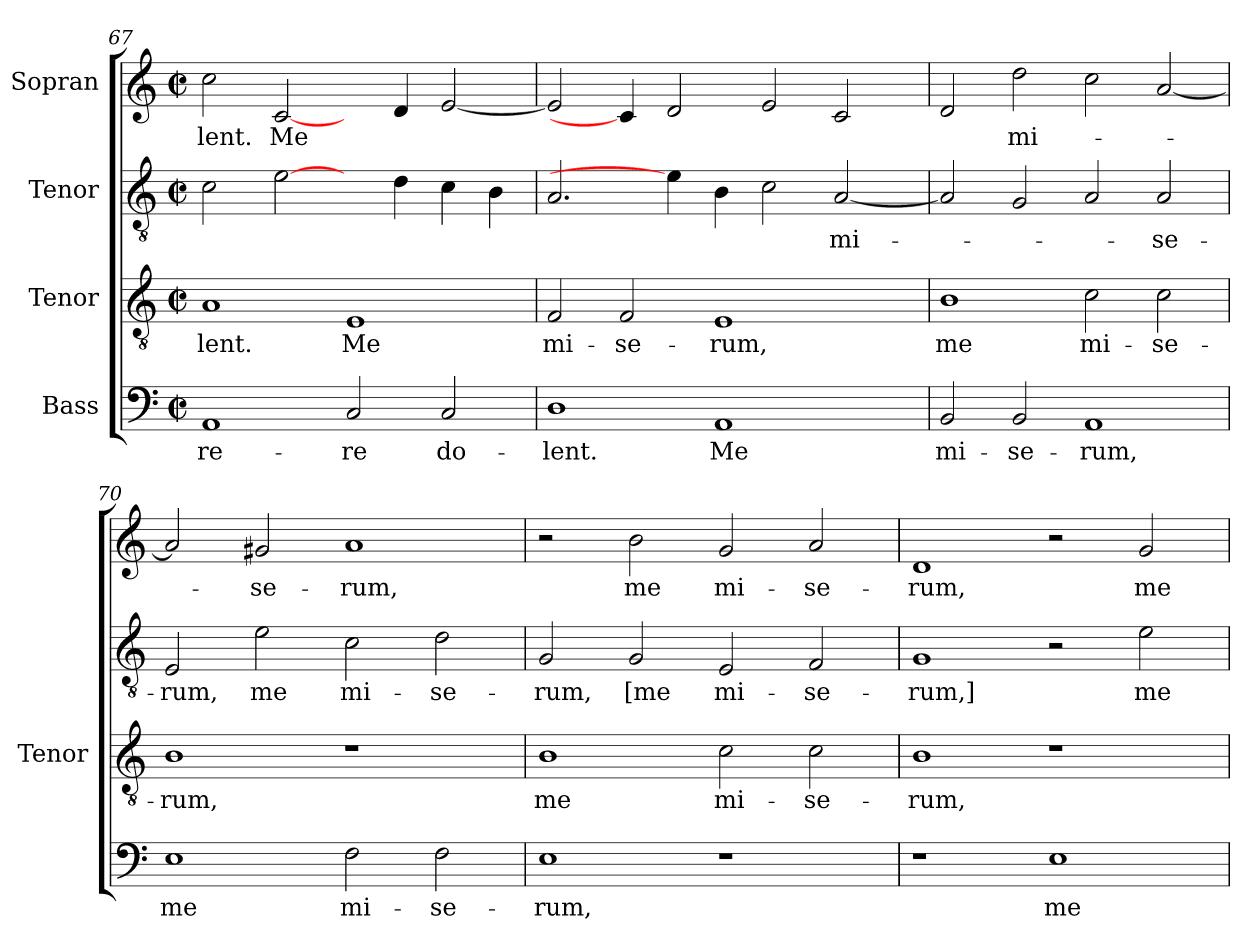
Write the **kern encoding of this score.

**kern	**text	**kern	**text	**kern	**text	**kern	**text
*part4	*part4	*part3	*part3	*part2	*part2	*part1	*part1
*staff4	*staff4	*staff3	*staff3	*staff2	*staff2	*staff1	*staff1
*I"Bass	*	*I"Tenor	*	*I"Tenor	*	*I"Sopran	*
*	*	*I'Tenor	*	*	*	*	*
*clefF4	*	*clefGv2	*	*clefGv2	*	*clefG2	*
*	*	*ITrd7c12	*	*ITrd7c12	*	*	*
*k[]	*	*k[]	*	*k[]	*	*k[]	*
*M2/2	*	*M2/2	*	*M2/2	*	*M2/2	*
*met(c|)	*	*met(c|)	*	*met(c|)	*	*met(c|)	*
=67	=67	=67	=67	=67	=67	=67	=67
!	!LO:LY:b:color=#000000	!	!	!	!	!	!
!	!	!	!LO:LY:b:color=#000000	!	!	!	!
!	!	!	!	!	!	!	!LO:LY:b:color=#000000
1AAi	-re-	1AAi	-lent.	2Ci\	.	2cci\	-lent.
!	!	!	!	!	!	!	!LO:LY:b:color=#000000
.	.	.	.	[2Ei\	.	[2ci/	Me
!	!LO:LY:b:color=#000000	!	!	!	!	!	!
!	!	!	!LO:LY:b:color=#000000	!	!	!	!
2Ci/	-re	1EEi	Me	4ryy	.	4ryy	.
.	.	.	.	4Di\	.	4di/	.
!	!LO:LY:b:color=#000000	!	!	!	!	!	!
2Ci/	do-	.	.	4Ci\	.	[<2ei/	.
.	.	.	.	4BBi\	.	.	.
=68	=68	=68	=68	=68	=68	=68	=68
!	!LO:LY:b:color=#000000	!	!	!	!	!	!
!	!	!	!LO:LY:b:color=#000000	!	!	!	!
1Di	-lent.	2FFi/	mi-	2.AAi/	.	2ei/]	.
!	!	!	!LO:LY:b:color=#000000	!	!	!	!
.	.	2FFi/	-se-	.	.	4ci/]	.
.	.	.	.	4Ei\]	.	2di/	.
!	!LO:LY:b:color=#000000	!	!	!	!	!	!
!	!	!	!LO:LY:b:color=#000000	!	!	!	!
1AAi	Me	1EEi	-rum,	4BBi\	.	.	.
.	.	.	.	2Ci\	.	2ei/	.
!	!	!	!	!	!LO:LY:b:color=#000000	!	!
.	.	.	.	[<2AAi/	mi-	2ci/	.
4ryy	.	4ryy	.	.	.	.	.
=69	=69	=69	=69	=69	=69	=69	=69
!	!LO:LY:b:color=#000000	!	!	!	!	!	!
!	!	!	!LO:LY:b:color=#000000	!	!	!	!
2BBi/	mi-	1BBi	me	2AAi/]	.	2di/	.
!	!LO:LY:b:color=#000000	!	!	!	!	!	!
!	!	!	!	!	!	!	!LO:LY:b:color=#000000
2BBi/	-se-	.	.	2GGi/	.	2ddi\	mi-
!	!LO:LY:b:color=#000000	!	!	!	!	!	!
!	!	!	!LO:LY:b:color=#000000	!	!	!	!
1AAi	-rum,	2Ci\	mi-	2AAi/	.	2cci\	.
!	!	!	!LO:LY:b:color=#000000	!	!	!	!
!	!	!	!	!	!LO:LY:b:color=#000000	!	!
.	.	2Ci\	-se-	2AAi/	-se-	[<2ai/	.
=70	=70	=70	=70	=70	=70	=70	=70
!	!LO:LY:b:color=#000000	!	!	!	!	!	!
!	!	!	!LO:LY:b:color=#000000	!	!	!	!
!	!	!	!	!	!LO:LY:b:color=#000000	!	!
1Ei	me	1BBi	-rum,	2EEi/	-rum,	2ai/]	.
!	!	!	!	!	!LO:LY:b:color=#000000	!	!
!	!	!	!	!	!	!	!LO:LY:b:color=#000000
.	.	.	.	2Ei\	me	2g#Xi/	-se-
!	!LO:LY:b:color=#000000	!	!	!	!	!	!
!	!	!	!	!	!LO:LY:b:color=#000000	!	!
!	!	!	!	!	!	!	!LO:LY:b:color=#000000
2Fi\	mi-	1r	.	2Ci\	mi-	1ai	-rum,
!	!LO:LY:b:color=#000000	!	!	!	!	!	!
!	!	!	!	!	!LO:LY:b:color=#000000	!	!
2Fi\	-se-	.	.	2Di\	-se-	.	.
!!LO:LB:g=z
=71	=71	=71	=71	=71	=71	=71	=71
!	!LO:LY:b:color=#000000	!	!	!	!	!	!
!	!	!	!LO:LY:b:color=#000000	!	!	!	!
!	!	!	!	!	!LO:LY:b:color=#000000	!	!
1Ei	-rum,	1BBi	me	2GGi/	-rum,	2r	.
!	!	!	!	!	!LO:LY:b:color=#000000	!	!
!	!	!	!	!	!	!	!LO:LY:b:color=#000000
.	.	.	.	2GGi/	[me	2bi\	me
!	!	!	!LO:LY:b:color=#000000	!	!	!	!
!	!	!	!	!	!LO:LY:b:color=#000000	!	!
!	!	!	!	!	!	!	!LO:LY:b:color=#000000
1r	.	2Ci\	mi-	2EEi/	mi-	2gi/	mi-
!	!	!	!LO:LY:b:color=#000000	!	!	!	!
!	!	!	!	!	!LO:LY:b:color=#000000	!	!
!	!	!	!	!	!	!	!LO:LY:b:color=#000000
.	.	2Ci\	-se-	2FFi/	-se-	2ai/	-se-
=72	=72	=72	=72	=72	=72	=72	=72
!	!	!	!LO:LY:b:color=#000000	!	!	!	!
!	!	!	!	!	!LO:LY:b:color=#000000	!	!
!	!	!	!	!	!	!	!LO:LY:b:color=#000000
1r	.	1BBi	-rum,	1GGi	-rum,]	1di	-rum,
!	!LO:LY:b:color=#000000	!	!	!	!	!	!
1Ei	me	1r	.	2r	.	2r	.
!	!	!	!	!	!LO:LY:b:color=#000000	!	!
!	!	!	!	!	!	!	!LO:LY:b:color=#000000
.	.	.	.	2Ei\	me	2gi/	me
=	=	=	=	=	=	=	=
*-	*-	*-	*-	*-	*-	*-	*-
